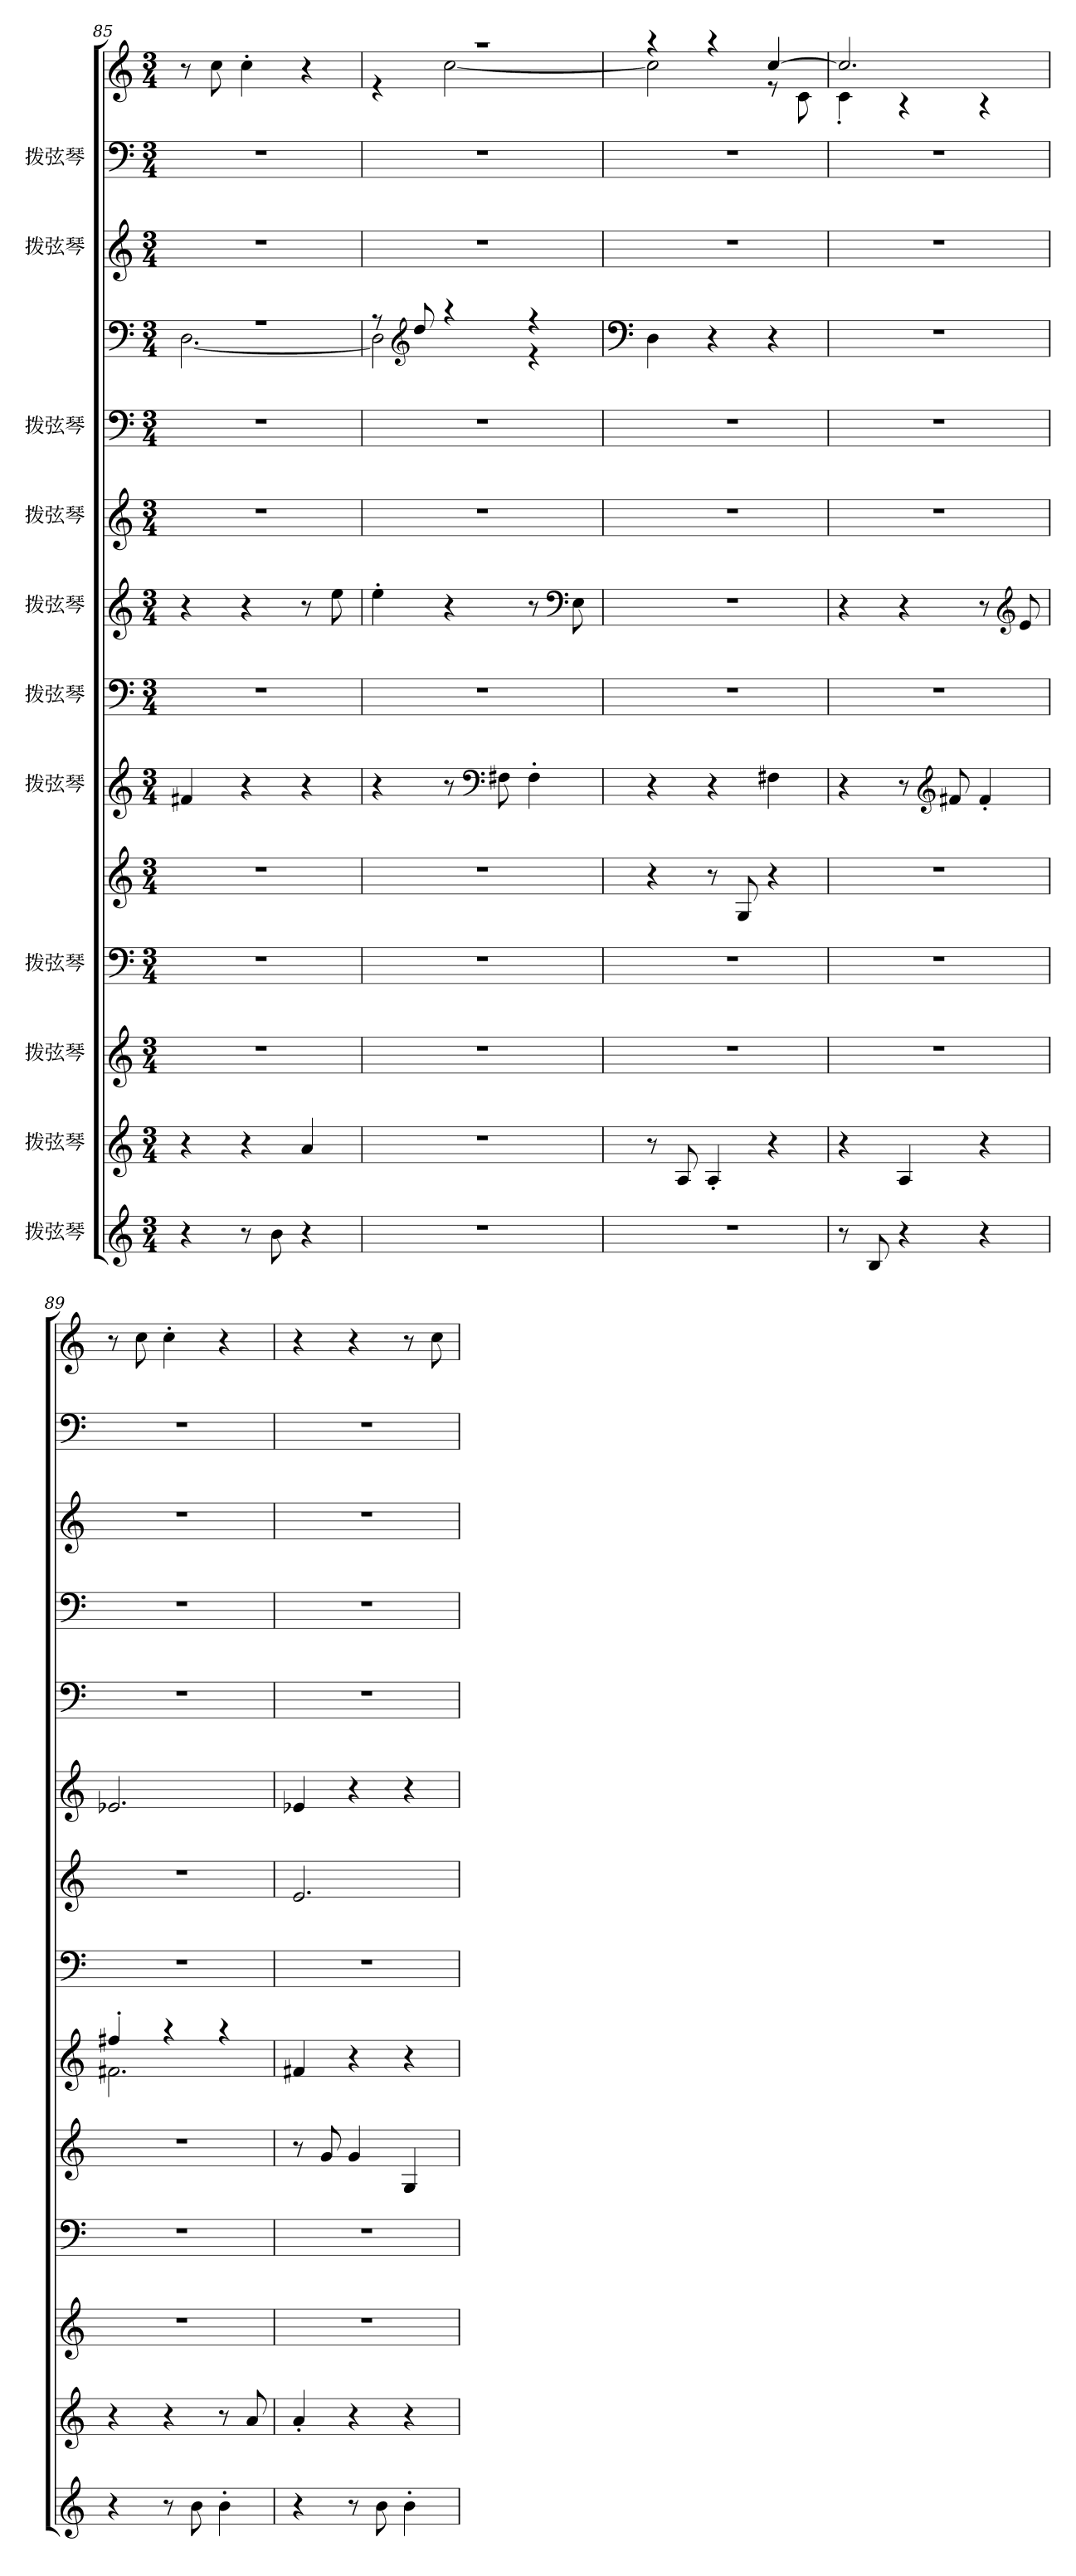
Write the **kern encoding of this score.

**kern	**kern	**kern	**kern	**kern	**kern	**kern	**kern	**kern	**kern	**kern	**kern	**kern	**kern
*part11	*part10	*part9	*part8	*part8	*part7	*part6	*part5	*part4	*part3	*part3	*part2	*part1	*part1
*staff14	*staff13	*staff12	*staff11	*staff10	*staff9	*staff8	*staff7	*staff6	*staff5	*staff4	*staff3	*staff2	*staff1
*I"拨弦琴	*I"拨弦琴	*I"拨弦琴	*I"拨弦琴	*	*I"拨弦琴	*I"拨弦琴	*I"拨弦琴	*I"拨弦琴	*I"拨弦琴	*	*I"拨弦琴	*I"拨弦琴	*
*clefG2	*clefG2	*clefG2	*clefF4	*clefG2	*clefG2	*clefF4	*clefG2	*clefG2	*clefF4	*clefF4	*clefG2	*clefF4	*clefG2
*k[]	*k[]	*k[]	*k[]	*k[]	*k[]	*k[]	*k[]	*k[]	*k[]	*k[]	*k[]	*k[]	*k[]
*M3/4	*M3/4	*M3/4	*M3/4	*M3/4	*M3/4	*M3/4	*M3/4	*M3/4	*M3/4	*M3/4	*M3/4	*M3/4	*M3/4
=85	=85	=85	=85	=85	=85	=85	=85	=85	=85	=85	=85	=85	=85
*	*	*	*	*	*	*	*	*	*	*^	*	*	*
4r	4r	2.r	2.r	2.r	4f#X/	2.r	4r	2.r	2.r	2.r	[2.D\	2.r	2.r	8r
.	.	.	.	.	.	.	.	.	.	.	.	.	.	8cc\
8r	4r	.	.	.	4r	.	4r	.	.	.	.	.	.	4cc'\
8b\	.	.	.	.	.	.	.	.	.	.	.	.	.	.
4r	4a/	.	.	.	4r	.	8r	.	.	.	.	.	.	4r
.	.	.	.	.	.	.	8ee\	.	.	.	.	.	.	.
=86	=86	=86	=86	=86	=86	=86	=86	=86	=86	=86	=86	=86	=86	=86
*	*	*	*	*	*	*	*	*	*	*	*	*	*	*^
2.r	2.r	2.r	2.r	2.r	4r	2.r	4ee'\	2.r	2.r	8r	2D\]	2.r	2.r	2.r	4r
*	*	*	*	*	*	*	*	*	*	*clefG2	*	*	*	*	*
.	.	.	.	.	.	.	.	.	.	8dd/	.	.	.	.	.
.	.	.	.	.	8r	.	4r	.	.	4r	.	.	.	.	[2cc\
*	*	*	*	*	*clefF4	*	*	*	*	*	*	*	*	*	*
.	.	.	.	.	8F#X\	.	.	.	.	.	.	.	.	.	.
.	.	.	.	.	4F#'\	.	8r	.	.	4r	4r	.	.	.	.
*	*	*	*	*	*	*	*clefF4	*	*	*	*	*	*	*	*
.	.	.	.	.	.	.	8E\	.	.	.	.	.	.	.	.
*	*	*	*	*	*	*	*	*	*	*v	*v	*	*	*	*
!!LO:PB:g=z	!!
=87	=87	=87	=87	=87	=87	=87	=87	=87	=87	=87	=87	=87	=87	=87
*	*	*	*	*	*	*	*	*	*	*clefF4	*	*	*	*
2.r	8r	2.r	2.r	4r	4r	2.r	2.r	2.r	2.r	4D\	2.r	2.r	4r	2cc\]
.	8A/	.	.	.	.	.	.	.	.	.	.	.	.	.
.	4A'/	.	.	8r	4r	.	.	.	.	4r	.	.	4r	.
.	.	.	.	8G/	.	.	.	.	.	.	.	.	.	.
.	4r	.	.	4r	4F#X\	.	.	.	.	4r	.	.	[4cc/	8r
.	.	.	.	.	.	.	.	.	.	.	.	.	.	8c\
=88	=88	=88	=88	=88	=88	=88	=88	=88	=88	=88	=88	=88	=88	=88
8r	4r	2.r	2.r	2.r	4r	2.r	4r	2.r	2.r	2.r	2.r	2.r	2.cc/]	4c'\
8B/	.	.	.	.	.	.	.	.	.	.	.	.	.	.
4r	4A/	.	.	.	8r	.	4r	.	.	.	.	.	.	4r
*	*	*	*	*	*clefG2	*	*	*	*	*	*	*	*	*
.	.	.	.	.	8f#X/	.	.	.	.	.	.	.	.	.
4r	4r	.	.	.	4f#'/	.	8r	.	.	.	.	.	.	4r
*	*	*	*	*	*	*	*clefG2	*	*	*	*	*	*	*
.	.	.	.	.	.	.	8e/	.	.	.	.	.	.	.
*	*	*	*	*	*	*	*	*	*	*	*	*	*v	*v
=89	=89	=89	=89	=89	=89	=89	=89	=89	=89	=89	=89	=89	=89
*	*	*	*	*	*^	*	*	*	*	*	*	*	*
4r	4r	2.r	2.r	2.r	4ff#X'/	2.f#X\	2.r	2.r	2.e-X/	2.r	2.r	2.r	2.r	8r
.	.	.	.	.	.	.	.	.	.	.	.	.	.	8cc\
8r	4r	.	.	.	4r	.	.	.	.	.	.	.	.	4cc'\
8b\	.	.	.	.	.	.	.	.	.	.	.	.	.	.
4b'\	8r	.	.	.	4r	.	.	.	.	.	.	.	.	4r
.	8a/	.	.	.	.	.	.	.	.	.	.	.	.	.
*	*	*	*	*	*v	*v	*	*	*	*	*	*	*	*
=90	=90	=90	=90	=90	=90	=90	=90	=90	=90	=90	=90	=90	=90
4r	4a'/	2.r	2.r	8r	4f#X/	2.r	2.e/	4e-X/	2.r	2.r	2.r	2.r	4r
.	.	.	.	8g/	.	.	.	.	.	.	.	.	.
8r	4r	.	.	4g/	4r	.	.	4r	.	.	.	.	4r
8b\	.	.	.	.	.	.	.	.	.	.	.	.	.
4b'\	4r	.	.	4G/	4r	.	.	4r	.	.	.	.	8r
.	.	.	.	.	.	.	.	.	.	.	.	.	8cc\
=	=	=	=	=	=	=	=	=	=	=	=	=	=
*-	*-	*-	*-	*-	*-	*-	*-	*-	*-	*-	*-	*-	*-
